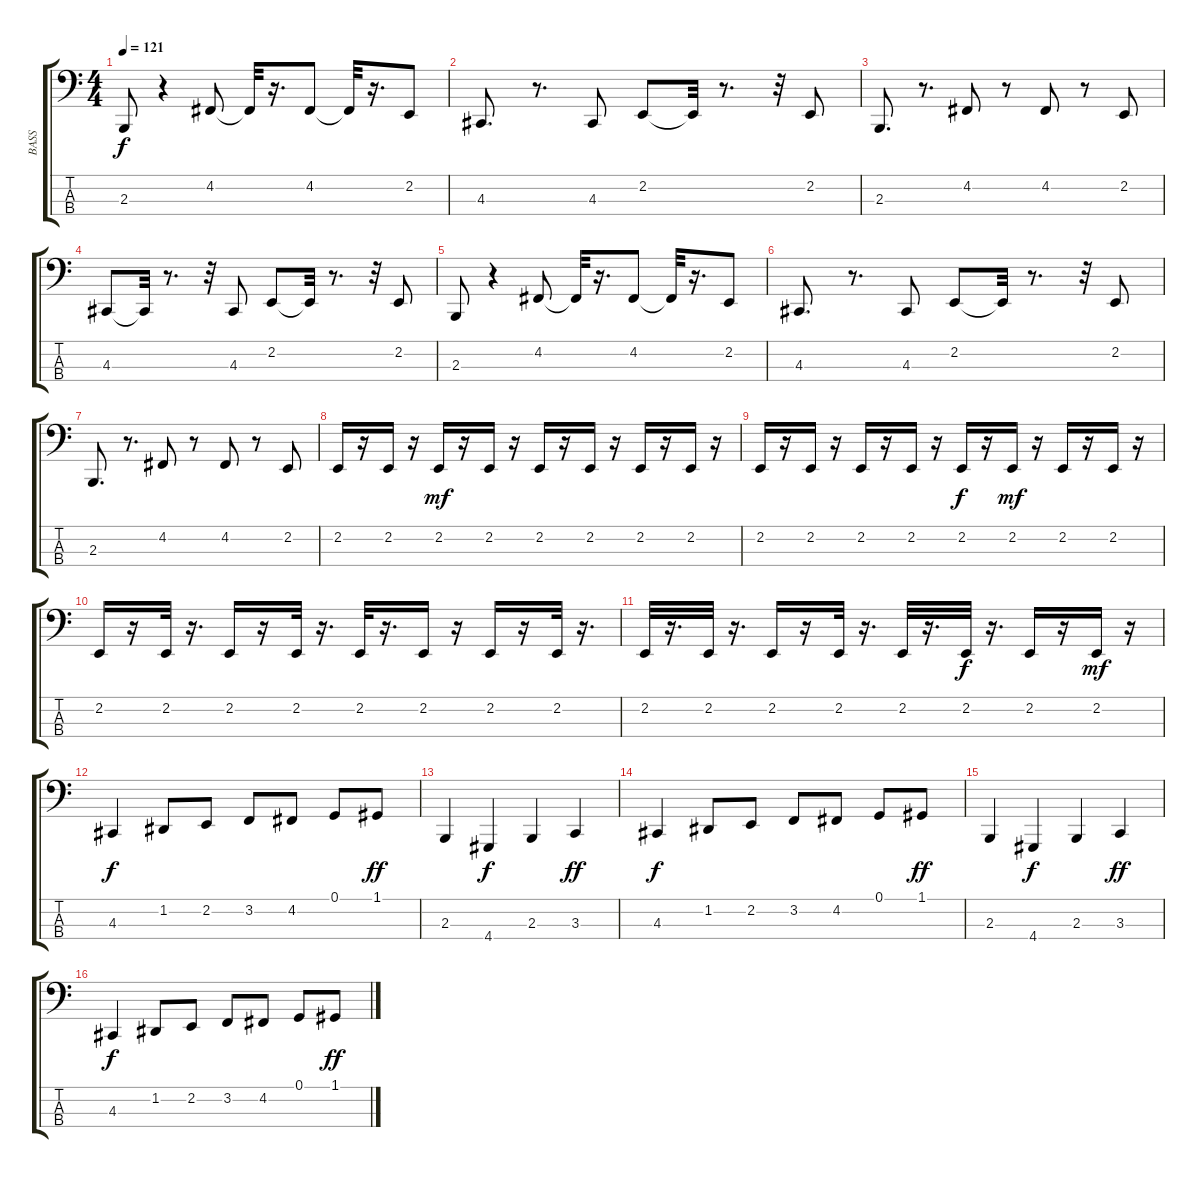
\track ("BASS" "BASS") {instrument lead8bassandlead}
\staff {score tabs}
\tuning (G2 D2 A1 E1) {hide}
\ts (4 4)
\tempo 121
\clef f4
\ks c
2.3.8{dy f} r.4 4.2.8 4.2{t}.32 r.16{d} 4.2.8 4.2{t}.32 r.16{d} 2.2.8 |
4.3.8{d} r.8{d} 4.3.8 2.2.8 2.2{t}.32 r.8{d} r.32 2.2.8 |
2.3.8{d} r.8{d} 4.2.8 r.8 4.2.8 r.8 2.2.8 |
4.3.8 4.3{t}.32 r.8{d} r.32 4.3.8 2.2.8 2.2{t}.32 r.8{d} r.32 2.2.8 |
2.3.8 r.4 4.2.8 4.2{t}.32 r.16{d} 4.2.8 4.2{t}.32 r.16{d} 2.2.8 |
4.3.8{d} r.8{d} 4.3.8 2.2.8 2.2{t}.32 r.8{d} r.32 2.2.8 |
2.3.8{d} r.8{d} 4.2.8 r.8 4.2.8 r.8 2.2.8 |
2.2.16 r.16 2.2.16 r.16 2.2.16{dy mf} r.16 2.2.16 r.16 2.2.16 r.16 2.2.16 r.16 2.2.16 r.16 2.2.16 r.16 |
2.2.16 r.16 2.2.16 r.16 2.2.16 r.16 2.2.16 r.16 2.2.16{dy f} r.16 2.2.16{dy mf} r.16 2.2.16 r.16 2.2.16 r.16 |
2.2.16 r.16 2.2.32 r.16{d} 2.2.16 r.16 2.2.32 r.16{d} 2.2.32 r.16{d} 2.2.16 r.16 2.2.16 r.16 2.2.32 r.16{d} |
2.2.32 r.16{d} 2.2.32 r.16{d} 2.2.16 r.16 2.2.32 r.16{d} 2.2.32 r.16{d} 2.2.32{dy f} r.16{d} 2.2.16 r.16 2.2.16{dy mf} r.16 |
4.3.4{dy f} 1.2.8 2.2.8 3.2.8 4.2.8 0.1.8 1.1.8{dy ff} |
2.3.4 4.4.4{dy f} 2.3.4 3.3.4{dy ff} |
4.3.4{dy f} 1.2.8 2.2.8 3.2.8 4.2.8 0.1.8 1.1.8{dy ff} |
2.3.4 4.4.4{dy f} 2.3.4 3.3.4{dy ff} |
4.3.4{dy f} 1.2.8 2.2.8 3.2.8 4.2.8 0.1.8 1.1.8{dy ff}
